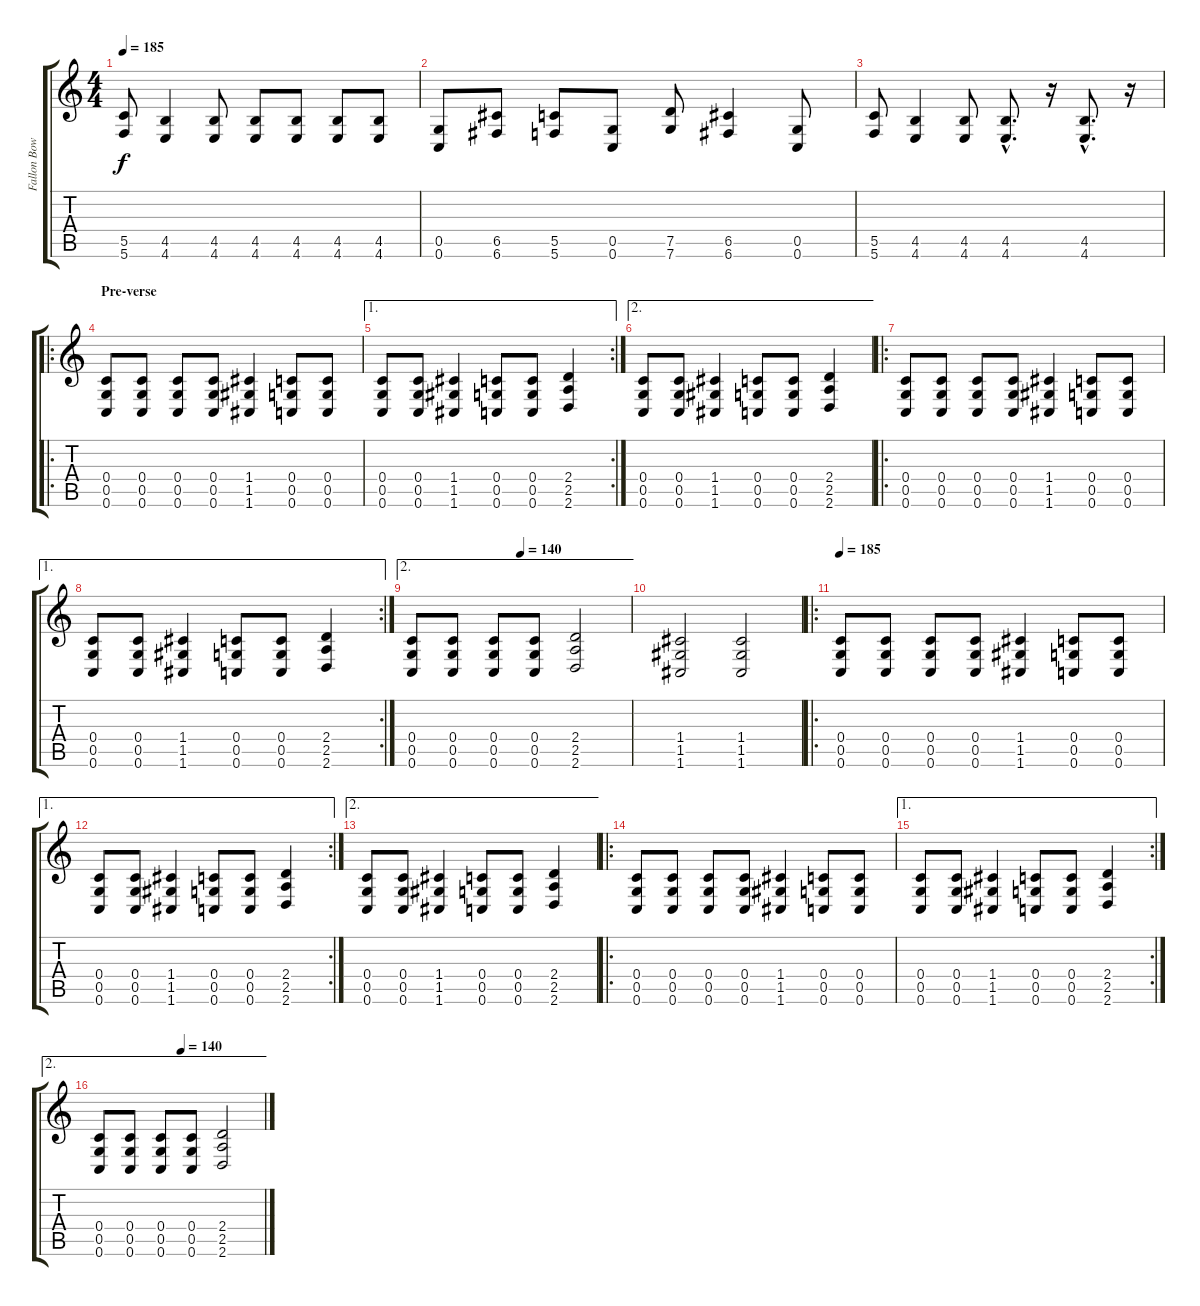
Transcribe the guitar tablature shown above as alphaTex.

\track ("Fallon Bowman - Guitar" "Fallon Bow") {instrument overdrivenguitar}
\staff {score tabs}
\tuning (D4 A3 F3 C3 G2 C2) {hide}
\ts (4 4)
\tempo 185
\clef g2
\ks c
(5.5 5.6).8{dy f} (4.5 4.6).4 (4.5 4.6).8 (4.5 4.6).8 (4.5 4.6).8 (4.5 4.6).8 (4.5 4.6).8 |
(0.5 0.6).8 (6.5 6.6).8 (5.5 5.6).8 (0.5 0.6).8 (7.5 7.6).8 (6.5 6.6).4 (0.5 0.6).8 |
(5.5 5.6).8 (4.5 4.6).4 (4.5 4.6).8 (4.5{hac} 4.6{hac}).8{d} r.16 (4.5{hac} 4.6{hac}).8{d} r.16 |
\ro
\section ("" "Pre-verse")
(0.4 0.5 0.6).8{volume 12 balance 3 instrument overdrivenguitar} (0.4 0.5 0.6).8 (0.4 0.5 0.6).8 (0.4 0.5 0.6).8 (1.4 1.5 1.6).4 (0.4 0.5 0.6).8 (0.4 0.5 0.6).8 |
\ae 1
\rc 2
(0.4 0.5 0.6).8 (0.4 0.5 0.6).8 (1.4 1.5 1.6).4 (0.4 0.5 0.6).8 (0.4 0.5 0.6).8 (2.4 2.5 2.6).4 |
\ae 2
(0.4 0.5 0.6).8 (0.4 0.5 0.6).8 (1.4 1.5 1.6).4 (0.4 0.5 0.6).8 (0.4 0.5 0.6).8 (2.4 2.5 2.6).4 |
\ro
(0.4 0.5 0.6).8 (0.4 0.5 0.6).8 (0.4 0.5 0.6).8 (0.4 0.5 0.6).8 (1.4 1.5 1.6).4 (0.4 0.5 0.6).8 (0.4 0.5 0.6).8 |
\ae 1
\rc 2
(0.4 0.5 0.6).8 (0.4 0.5 0.6).8 (1.4 1.5 1.6).4 (0.4 0.5 0.6).8 (0.4 0.5 0.6).8 (2.4 2.5 2.6).4 |
\ae 2
\tempo (140 0.5)
(0.4 0.5 0.6).8 (0.4 0.5 0.6).8 (0.4 0.5 0.6).8 (0.4 0.5 0.6).8 (2.4 2.5 2.6).2 |
(1.4 1.5 1.6).2 (1.4 1.5 1.6).2 |
\ro
\tempo 185
(0.4 0.5 0.6).8 (0.4 0.5 0.6).8 (0.4 0.5 0.6).8 (0.4 0.5 0.6).8 (1.4 1.5 1.6).4 (0.4 0.5 0.6).8 (0.4 0.5 0.6).8 |
\ae 1
\rc 2
(0.4 0.5 0.6).8 (0.4 0.5 0.6).8 (1.4 1.5 1.6).4 (0.4 0.5 0.6).8 (0.4 0.5 0.6).8 (2.4 2.5 2.6).4 |
\ae 2
(0.4 0.5 0.6).8 (0.4 0.5 0.6).8 (1.4 1.5 1.6).4 (0.4 0.5 0.6).8 (0.4 0.5 0.6).8 (2.4 2.5 2.6).4 |
\ro
(0.4 0.5 0.6).8 (0.4 0.5 0.6).8 (0.4 0.5 0.6).8 (0.4 0.5 0.6).8 (1.4 1.5 1.6).4 (0.4 0.5 0.6).8 (0.4 0.5 0.6).8 |
\ae 1
\rc 2
(0.4 0.5 0.6).8 (0.4 0.5 0.6).8 (1.4 1.5 1.6).4 (0.4 0.5 0.6).8 (0.4 0.5 0.6).8 (2.4 2.5 2.6).4 |
\ae 2
\tempo (140 0.5)
(0.4 0.5 0.6).8 (0.4 0.5 0.6).8 (0.4 0.5 0.6).8 (0.4 0.5 0.6).8 (2.4 2.5 2.6).2
